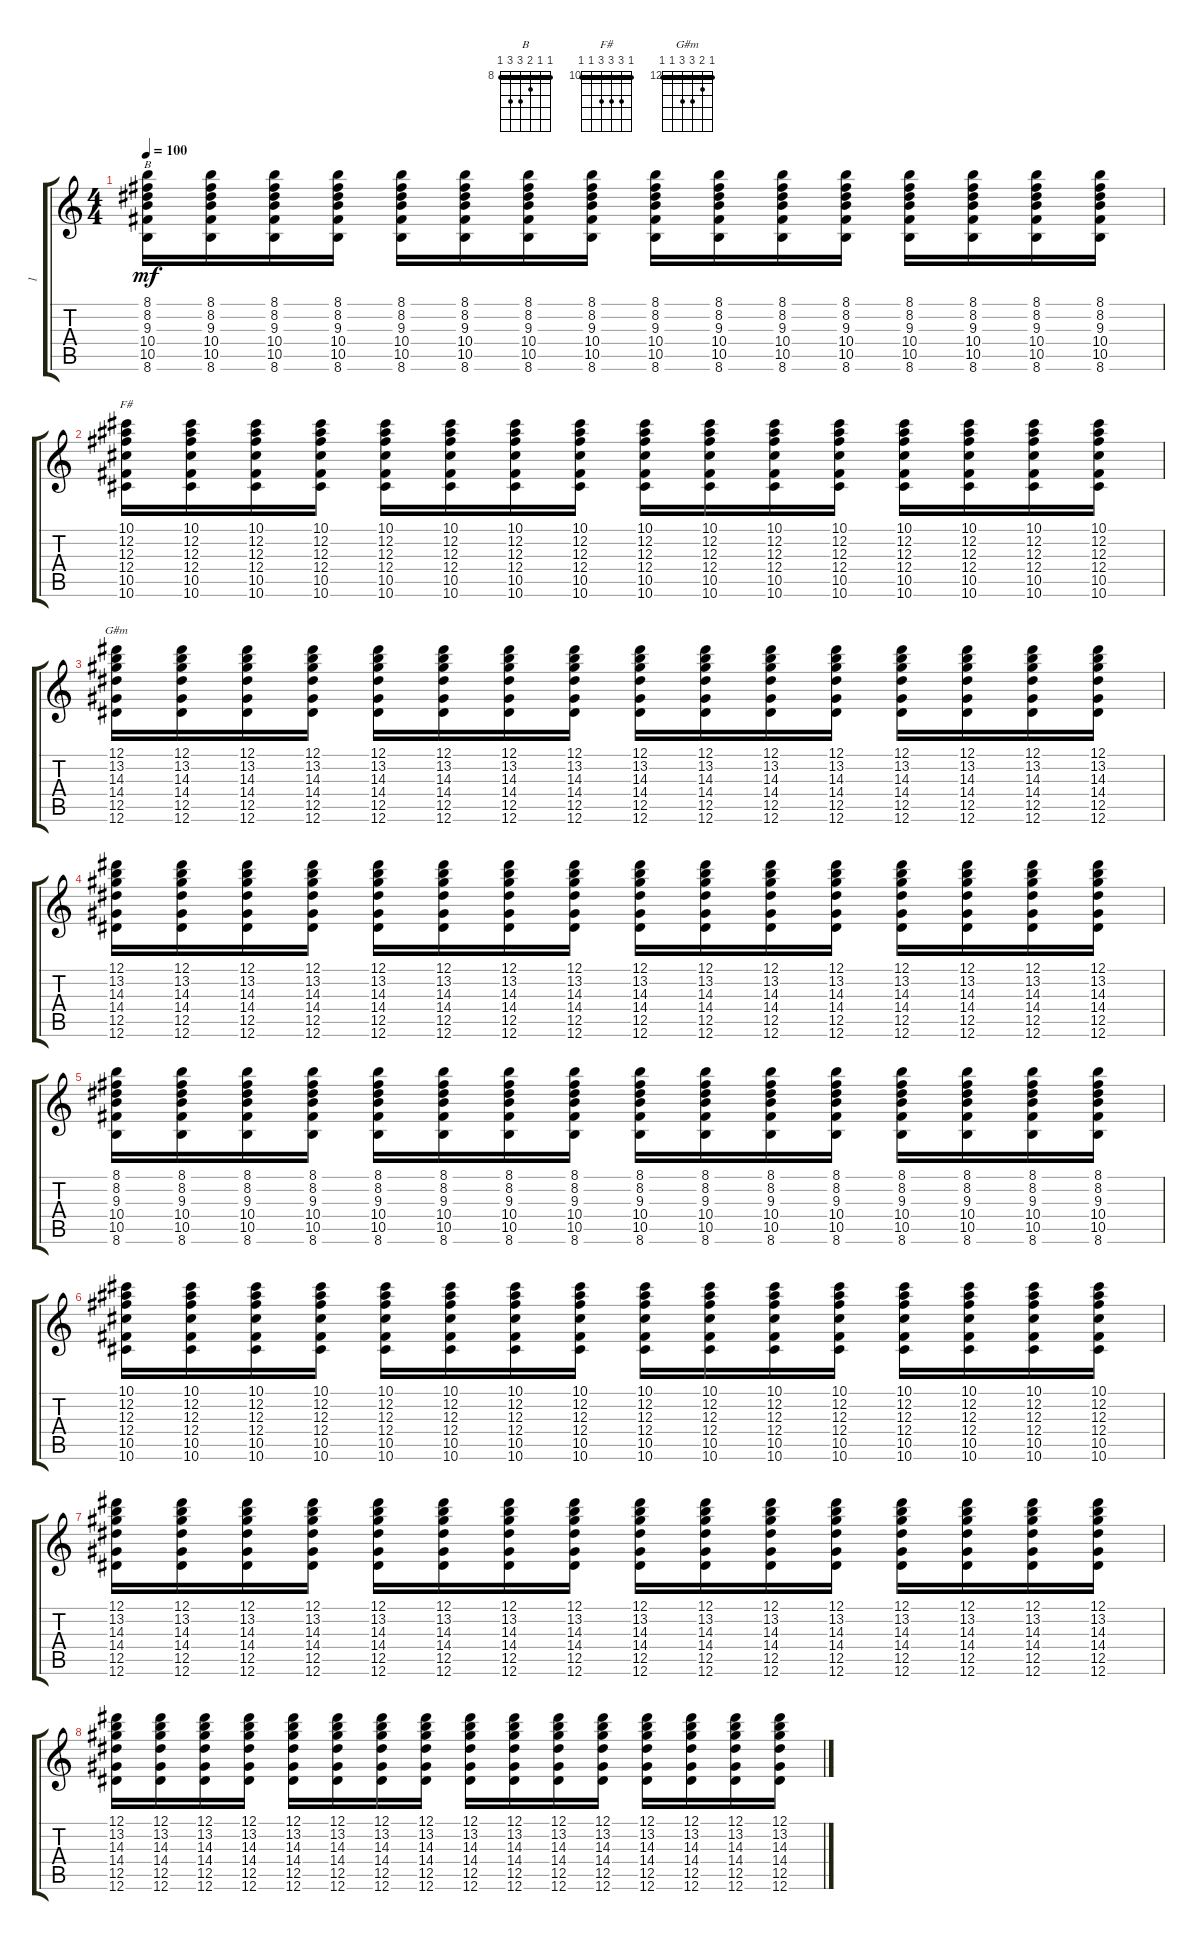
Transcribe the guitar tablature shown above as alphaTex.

\track ("1" "1") {instrument electricguitarclean}
\staff {score tabs}
\tuning (Eb4 Bb3 Gb3 Db3 Ab2 Eb2) {hide}
\chord ("B" 8 8 9 10 10 8) {firstfret 8 barre 8}
\chord ("F#" 10 12 12 12 10 10) {firstfret 10 barre 10}
\chord ("G#m" 12 13 14 14 12 12) {firstfret 12 barre 12}
\ts (4 4)
\tempo 100
\clef g2
\ks c
(8.1 8.2 9.3 10.4 10.5 8.6).16{ch "B" dy mf} (8.1 8.2 9.3 10.4 10.5 8.6).16 (8.1 8.2 9.3 10.4 10.5 8.6).16 (8.1 8.2 9.3 10.4 10.5 8.6).16 (8.1 8.2 9.3 10.4 10.5 8.6).16 (8.1 8.2 9.3 10.4 10.5 8.6).16 (8.1 8.2 9.3 10.4 10.5 8.6).16 (8.1 8.2 9.3 10.4 10.5 8.6).16 (8.1 8.2 9.3 10.4 10.5 8.6).16 (8.1 8.2 9.3 10.4 10.5 8.6).16 (8.1 8.2 9.3 10.4 10.5 8.6).16 (8.1 8.2 9.3 10.4 10.5 8.6).16 (8.1 8.2 9.3 10.4 10.5 8.6).16 (8.1 8.2 9.3 10.4 10.5 8.6).16 (8.1 8.2 9.3 10.4 10.5 8.6).16 (8.1 8.2 9.3 10.4 10.5 8.6).16 |
(10.1 12.2 12.3 12.4 10.5 10.6).16{ch "F#"} (10.1 12.2 12.3 12.4 10.5 10.6).16 (10.1 12.2 12.3 12.4 10.5 10.6).16 (10.1 12.2 12.3 12.4 10.5 10.6).16 (10.1 12.2 12.3 12.4 10.5 10.6).16 (10.1 12.2 12.3 12.4 10.5 10.6).16 (10.1 12.2 12.3 12.4 10.5 10.6).16 (10.1 12.2 12.3 12.4 10.5 10.6).16 (10.1 12.2 12.3 12.4 10.5 10.6).16 (10.1 12.2 12.3 12.4 10.5 10.6).16 (10.1 12.2 12.3 12.4 10.5 10.6).16 (10.1 12.2 12.3 12.4 10.5 10.6).16 (10.1 12.2 12.3 12.4 10.5 10.6).16 (10.1 12.2 12.3 12.4 10.5 10.6).16 (10.1 12.2 12.3 12.4 10.5 10.6).16 (10.1 12.2 12.3 12.4 10.5 10.6).16 |
(12.1 13.2 14.3 14.4 12.5 12.6).16{ch "G#m"} (12.1 13.2 14.3 14.4 12.5 12.6).16 (12.1 13.2 14.3 14.4 12.5 12.6).16 (12.1 13.2 14.3 14.4 12.5 12.6).16 (12.1 13.2 14.3 14.4 12.5 12.6).16 (12.1 13.2 14.3 14.4 12.5 12.6).16 (12.1 13.2 14.3 14.4 12.5 12.6).16 (12.1 13.2 14.3 14.4 12.5 12.6).16 (12.1 13.2 14.3 14.4 12.5 12.6).16 (12.1 13.2 14.3 14.4 12.5 12.6).16 (12.1 13.2 14.3 14.4 12.5 12.6).16 (12.1 13.2 14.3 14.4 12.5 12.6).16 (12.1 13.2 14.3 14.4 12.5 12.6).16 (12.1 13.2 14.3 14.4 12.5 12.6).16 (12.1 13.2 14.3 14.4 12.5 12.6).16 (12.1 13.2 14.3 14.4 12.5 12.6).16 |
(12.1 13.2 14.3 14.4 12.5 12.6).16 (12.1 13.2 14.3 14.4 12.5 12.6).16 (12.1 13.2 14.3 14.4 12.5 12.6).16 (12.1 13.2 14.3 14.4 12.5 12.6).16 (12.1 13.2 14.3 14.4 12.5 12.6).16 (12.1 13.2 14.3 14.4 12.5 12.6).16 (12.1 13.2 14.3 14.4 12.5 12.6).16 (12.1 13.2 14.3 14.4 12.5 12.6).16 (12.1 13.2 14.3 14.4 12.5 12.6).16 (12.1 13.2 14.3 14.4 12.5 12.6).16 (12.1 13.2 14.3 14.4 12.5 12.6).16 (12.1 13.2 14.3 14.4 12.5 12.6).16 (12.1 13.2 14.3 14.4 12.5 12.6).16 (12.1 13.2 14.3 14.4 12.5 12.6).16 (12.1 13.2 14.3 14.4 12.5 12.6).16 (12.1 13.2 14.3 14.4 12.5 12.6).16 |
(8.1 8.2 9.3 10.4 10.5 8.6).16 (8.1 8.2 9.3 10.4 10.5 8.6).16 (8.1 8.2 9.3 10.4 10.5 8.6).16 (8.1 8.2 9.3 10.4 10.5 8.6).16 (8.1 8.2 9.3 10.4 10.5 8.6).16 (8.1 8.2 9.3 10.4 10.5 8.6).16 (8.1 8.2 9.3 10.4 10.5 8.6).16 (8.1 8.2 9.3 10.4 10.5 8.6).16 (8.1 8.2 9.3 10.4 10.5 8.6).16 (8.1 8.2 9.3 10.4 10.5 8.6).16 (8.1 8.2 9.3 10.4 10.5 8.6).16 (8.1 8.2 9.3 10.4 10.5 8.6).16 (8.1 8.2 9.3 10.4 10.5 8.6).16 (8.1 8.2 9.3 10.4 10.5 8.6).16 (8.1 8.2 9.3 10.4 10.5 8.6).16 (8.1 8.2 9.3 10.4 10.5 8.6).16 |
(10.1 12.2 12.3 12.4 10.5 10.6).16 (10.1 12.2 12.3 12.4 10.5 10.6).16 (10.1 12.2 12.3 12.4 10.5 10.6).16 (10.1 12.2 12.3 12.4 10.5 10.6).16 (10.1 12.2 12.3 12.4 10.5 10.6).16 (10.1 12.2 12.3 12.4 10.5 10.6).16 (10.1 12.2 12.3 12.4 10.5 10.6).16 (10.1 12.2 12.3 12.4 10.5 10.6).16 (10.1 12.2 12.3 12.4 10.5 10.6).16 (10.1 12.2 12.3 12.4 10.5 10.6).16 (10.1 12.2 12.3 12.4 10.5 10.6).16 (10.1 12.2 12.3 12.4 10.5 10.6).16 (10.1 12.2 12.3 12.4 10.5 10.6).16 (10.1 12.2 12.3 12.4 10.5 10.6).16 (10.1 12.2 12.3 12.4 10.5 10.6).16 (10.1 12.2 12.3 12.4 10.5 10.6).16 |
(12.1 13.2 14.3 14.4 12.5 12.6).16 (12.1 13.2 14.3 14.4 12.5 12.6).16 (12.1 13.2 14.3 14.4 12.5 12.6).16 (12.1 13.2 14.3 14.4 12.5 12.6).16 (12.1 13.2 14.3 14.4 12.5 12.6).16 (12.1 13.2 14.3 14.4 12.5 12.6).16 (12.1 13.2 14.3 14.4 12.5 12.6).16 (12.1 13.2 14.3 14.4 12.5 12.6).16 (12.1 13.2 14.3 14.4 12.5 12.6).16 (12.1 13.2 14.3 14.4 12.5 12.6).16 (12.1 13.2 14.3 14.4 12.5 12.6).16 (12.1 13.2 14.3 14.4 12.5 12.6).16 (12.1 13.2 14.3 14.4 12.5 12.6).16 (12.1 13.2 14.3 14.4 12.5 12.6).16 (12.1 13.2 14.3 14.4 12.5 12.6).16 (12.1 13.2 14.3 14.4 12.5 12.6).16 |
(12.1 13.2 14.3 14.4 12.5 12.6).16 (12.1 13.2 14.3 14.4 12.5 12.6).16 (12.1 13.2 14.3 14.4 12.5 12.6).16 (12.1 13.2 14.3 14.4 12.5 12.6).16 (12.1 13.2 14.3 14.4 12.5 12.6).16 (12.1 13.2 14.3 14.4 12.5 12.6).16 (12.1 13.2 14.3 14.4 12.5 12.6).16 (12.1 13.2 14.3 14.4 12.5 12.6).16 (12.1 13.2 14.3 14.4 12.5 12.6).16 (12.1 13.2 14.3 14.4 12.5 12.6).16 (12.1 13.2 14.3 14.4 12.5 12.6).16 (12.1 13.2 14.3 14.4 12.5 12.6).16 (12.1 13.2 14.3 14.4 12.5 12.6).16 (12.1 13.2 14.3 14.4 12.5 12.6).16 (12.1 13.2 14.3 14.4 12.5 12.6).16 (12.1 13.2 14.3 14.4 12.5 12.6).16
